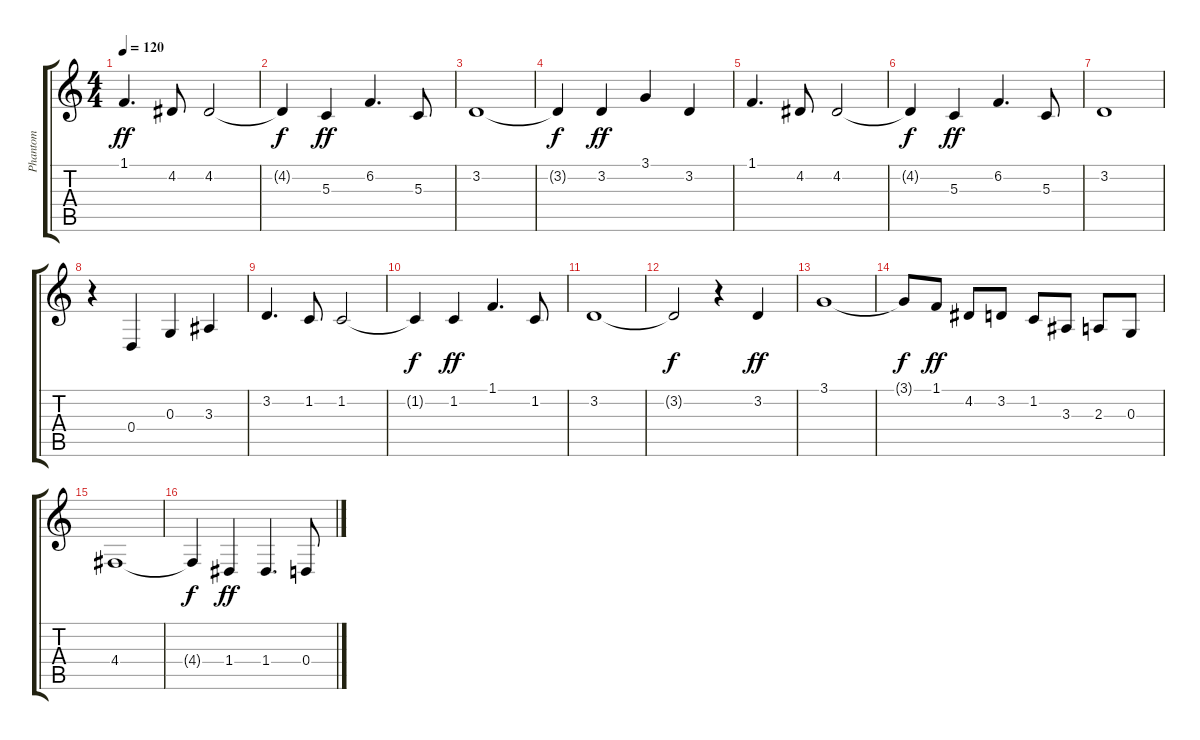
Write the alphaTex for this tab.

\track ("Phantom" "Phantom") {instrument electricpiano2}
\staff {score tabs}
\tuning (E4 B3 G3 D3 A2 E2) {hide}
\ts (4 4)
\tempo 120
\clef g2
\ks c
1.1.4{d dy ff} 4.2.8 4.2.2 |
4.2{t}.4{dy f} 5.3.4{dy ff} 6.2.4{d} 5.3.8 |
3.2.1 |
3.2{t}.4{dy f} 3.2.4{dy ff} 3.1.4 3.2.4 |
1.1.4{d} 4.2.8 4.2.2 |
4.2{t}.4{dy f} 5.3.4{dy ff} 6.2.4{d} 5.3.8 |
3.2.1 |
r.4 0.4.4 0.3.4 3.3.4 |
3.2.4{d} 1.2.8 1.2.2 |
1.2{t}.4{dy f} 1.2.4{dy ff} 1.1.4{d} 1.2.8 |
3.2.1 |
3.2{t}.2{dy f} r.4 3.2.4{dy ff} |
3.1.1 |
3.1{t}.8{dy f} 1.1.8{dy ff} 4.2.8 3.2.8 1.2.8 3.3.8 2.3.8 0.3.8 |
4.4.1 |
4.4{t}.4{dy f} 1.4.4{dy ff} 1.4.4{d} 0.4.8
